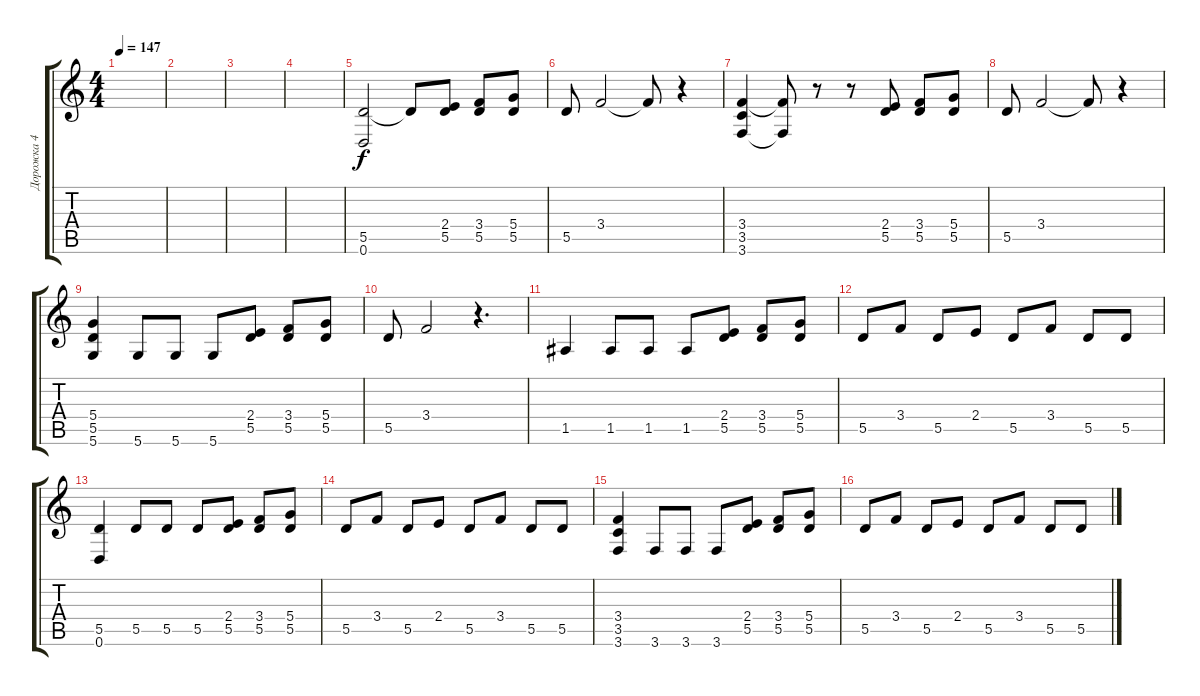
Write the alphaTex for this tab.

\track ("Дорожка 4" "Дорожка 4") {instrument overdrivenguitar}
\staff {score tabs}
\tuning (E4 B3 G3 D3 A2 D2) {hide}
\ts (4 4)
\tempo 147
\clef g2
\ks c
|
|
|
|
(5.5 0.6).2 5.5{t}.8 (2.4 5.5).8 (3.4 5.5).8 (5.4 5.5).8 |
5.5.8 3.4.2 3.4{t}.8 r.4 |
(3.4 3.5 3.6).4 (3.4{t} 3.6{t}).8 r.8 r.8 (2.4 5.5).8 (3.4 5.5).8 (5.4 5.5).8 |
5.5.8 3.4.2 3.4{t}.8 r.4 |
(5.4 5.5 5.6).4 5.6.8 5.6.8 5.6.8 (2.4 5.5).8 (3.4 5.5).8 (5.4 5.5).8 |
5.5.8 3.4.2 r.4{d} |
1.5.4 1.5.8 1.5.8 1.5.8 (2.4 5.5).8 (3.4 5.5).8 (5.4 5.5).8 |
5.5.8 3.4.8 5.5.8 2.4.8 5.5.8 3.4.8 5.5.8 5.5.8 |
(5.5 0.6).4 5.5.8 5.5.8 5.5.8 (2.4 5.5).8 (3.4 5.5).8 (5.4 5.5).8 |
5.5.8 3.4.8 5.5.8 2.4.8 5.5.8 3.4.8 5.5.8 5.5.8 |
(3.4 3.5 3.6).4 3.6.8 3.6.8 3.6.8 (2.4 5.5).8 (3.4 5.5).8 (5.4 5.5).8 |
5.5.8 3.4.8 5.5.8 2.4.8 5.5.8 3.4.8 5.5.8 5.5.8
